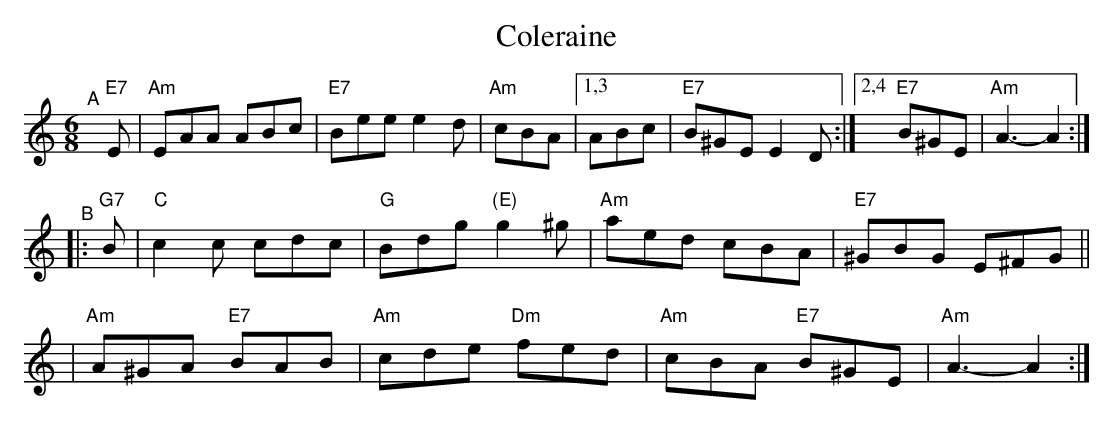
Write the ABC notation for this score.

X:1
T: Coleraine
M: 6/8
L: 1/8
K: Am
"^A"[|] "E7"E \
| "Am"EAA ABc | "E7"Bee e2d | "Am"cBA |[1,3     ABc  | "E7"B^GE E2D \
                                     :|[2,4 "E7"B^GE | "Am"A3-  A2 :|
"^B"|: "G7"B \
|  "C"c2c      cdc |  "G"Bdg "(E)"g2^g | "Am"aed     cBA  | "E7"^GBG E^FG ||
| "Am"A^GA "E7"BAB | "Am"cde  "Dm"fed  | "Am"cBA "E7"B^GE | "Am"A3-  A2 :|
